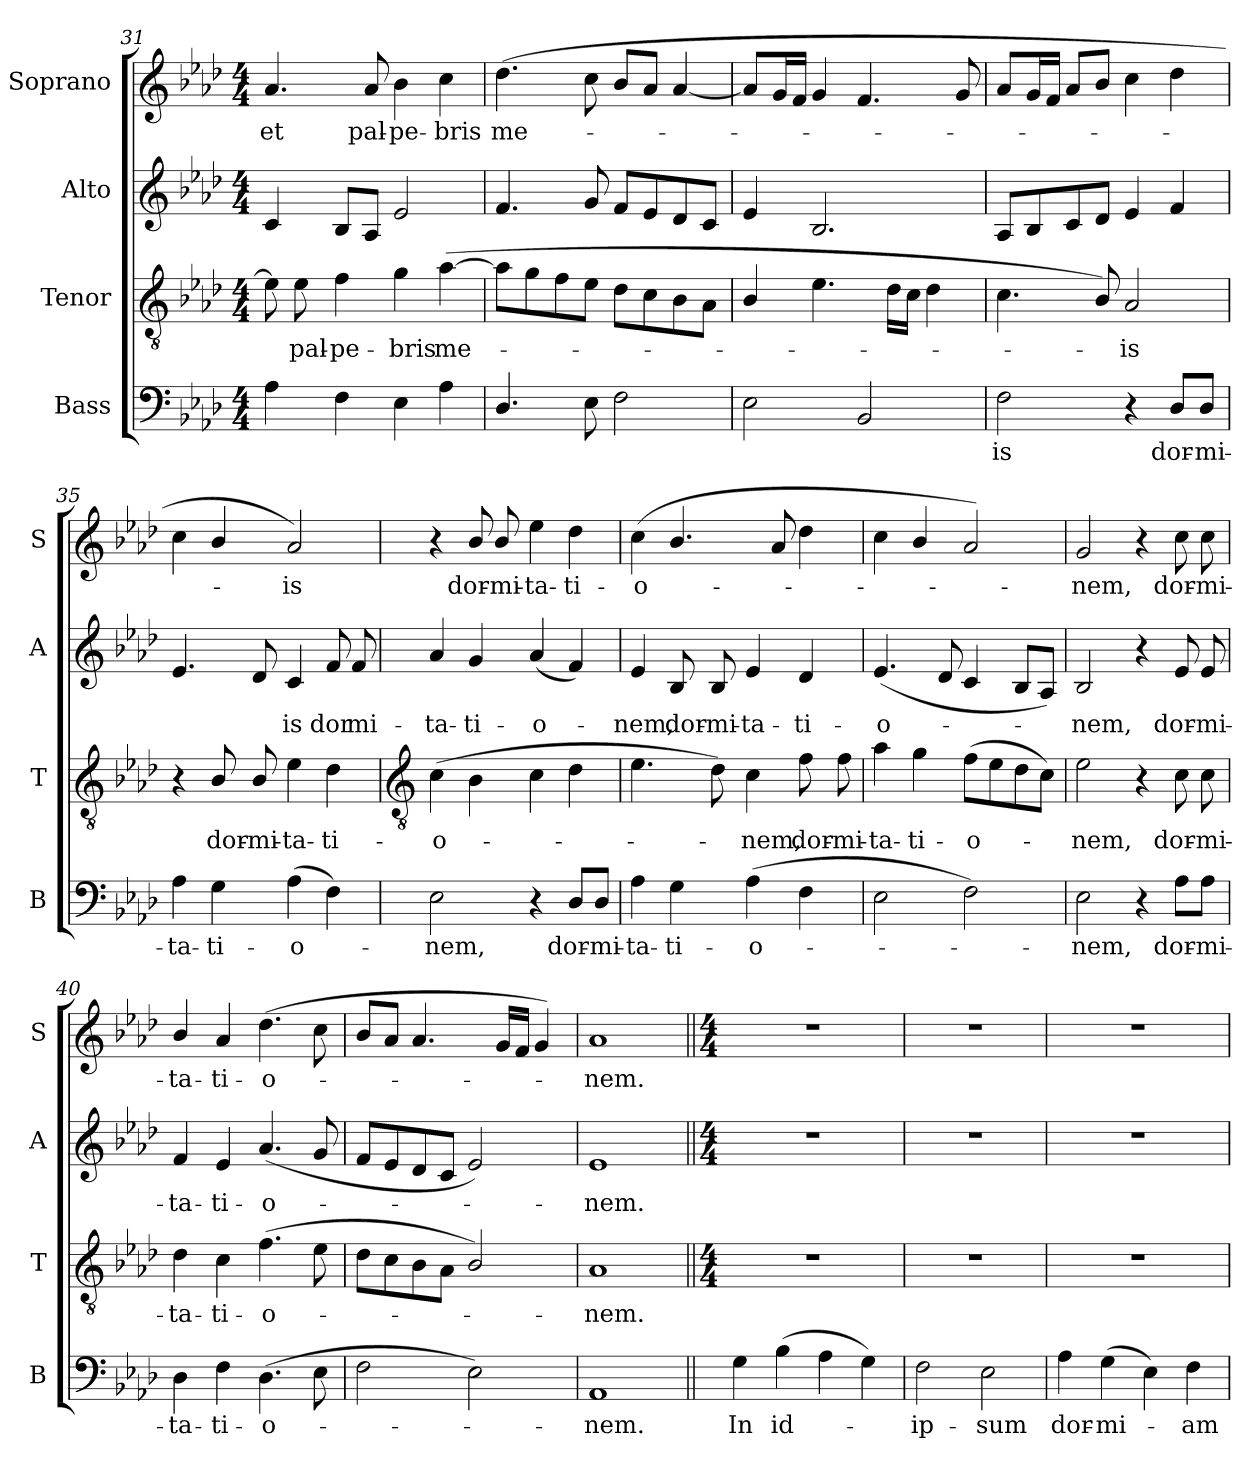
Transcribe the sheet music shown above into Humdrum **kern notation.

**kern	**text	**kern	**text	**kern	**text	**kern	**text
*part4	*part4	*part3	*part3	*part2	*part2	*part1	*part1
*staff4	*staff4	*staff3	*staff3	*staff2	*staff2	*staff1	*staff1
*I"Bass	*	*I"Tenor	*	*I"Alto	*	*I"Soprano	*
*I'B	*	*I'T	*	*I'A	*	*I'S	*
*clefF4	*	*clefGv2	*	*clefG2	*	*clefG2	*
*k[b-e-a-d-]	*	*k[b-e-a-d-]	*	*k[b-e-a-d-]	*	*k[b-e-a-d-]	*
*A-:	*	*A-:	*	*A-:	*	*A-:	*
*M4/4	*	*M4/4	*	*M4/4	*	*M4/4	*
=31	=31	=31	=31	=31	=31	=31	=31
!	!	!	!	!	!	!	!LO:LY:b
4A-	.	8e-]	.	4c	.	4.a-	et
!	!	!	!LO:LY:b	!	!	!	!
.	.	8e-	pal-	.	.	.	.
!	!	!	!LO:LY:b	!	!	!	!
4F	.	4f	-pe-	8B-L	.	.	.
!	!	!	!	!	!	!	!LO:LY:b
.	.	.	.	8A-J	.	8a-	pal-
!	!	!	!LO:LY:b	!	!	!	!LO:LY:b
4E-	.	4g	-bris	2e-	.	4b-	-pe-
!	!	!	!LO:LY:b	!	!	!	!LO:LY:b
4A-	.	(>[4a-	me-	.	.	4cc	-bris
=32	=32	=32	=32	=32	=32	=32	=32
!	!	!	!	!	!	!	!LO:LY:b
4.D-/	.	8a-L]	.	4.f	.	(>4.dd-	me-
.	.	8g	.	.	.	.	.
.	.	8f	.	.	.	.	.
8E-	.	8e-J	.	8g	.	8cc	.
2F	.	8d-L	.	8fL	.	8b-L	.
.	.	8c	.	8e-	.	8a-J	.
.	.	8B-	.	8d-	.	[4a-	.
.	.	8A-J	.	8cJ	.	.	.
=33	=33	=33	=33	=33	=33	=33	=33
2E-	.	4B-/	.	4e-	.	8a-L]	.
.	.	.	.	.	.	16gL	.
.	.	.	.	.	.	16fJJ	.
.	.	4.e-	.	2.B-	.	4g	.
2BB-	.	.	.	.	.	4.f	.
.	.	16d-LL	.	.	.	.	.
.	.	16cJJ	.	.	.	.	.
.	.	4d-	.	.	.	.	.
.	.	.	.	.	.	8g	.
=34	=34	=34	=34	=34	=34	=34	=34
!	!LO:LY:b	!	!	!	!	!	!
2F	is	4.c	.	8A-L	.	8a-L	.
.	.	.	.	8B-	.	16gL	.
.	.	.	.	.	.	16fJJ	.
.	.	.	.	8c	.	8a-L	.
.	.	8B-/)	.	8d-J	.	8b-J	.
!	!	!	!LO:LY:b	!	!	!	!
4r	.	2A-	is	4e-	.	4cc	.
!	!LO:LY:b	!	!	!	!	!	!
8D-/L	dor-	.	.	4f	.	4dd-	.
!	!LO:LY:b	!	!	!	!	!	!
8D-/J	-mi-	.	.	.	.	.	.
=35	=35	=35	=35	=35	=35	=35	=35
!	!LO:LY:b	!	!	!	!	!	!
4A-	-ta-	4r	.	4.e-	.	4cc	.
!	!LO:LY:b	!	!LO:LY:b	!	!	!	!
4G	-ti-	8B-/	dor-	.	.	4b-/	.
!	!	!	!LO:LY:b	!	!	!	!
.	.	8B-/	-mi-	8d-	.	.	.
!	!LO:LY:b	!	!LO:LY:b	!	!LO:LY:b	!	!LO:LY:b
(>4A-	-o-	4e-	-ta-	4c	is	2a-)	is
!	!	!	!LO:LY:b	!	!LO:LY:b	!	!
4F)	.	4d-	-ti-	8f	dor	.	.
!	!	!	!	!	!LO:LY:b	!	!
.	.	.	.	8f	mi-	.	.
!!LO:LB:g=z
=36	=36	=36	=36	=36	=36	=36	=36
*	*	*clefGv2	*	*	*	*	*
!	!LO:LY:b	!	!LO:LY:b	!	!LO:LY:b	!	!
2E-	nem,	(>4c	-o-	4a-	-ta-	4r	.
!	!	!	!	!	!LO:LY:b	!	!LO:LY:b
.	.	4B-	.	4g	-ti-	8b-/	dor-
!	!	!	!	!	!	!	!LO:LY:b
.	.	.	.	.	.	8b-/	-mi-
!	!	!	!	!	!LO:LY:b	!	!LO:LY:b
4r	.	4c	.	(<4a-	-o-	4ee-	-ta-
!	!LO:LY:b	!	!	!	!	!	!LO:LY:b
8D-/L	dor-	4d-	.	4f)	.	4dd-	-ti-
!	!LO:LY:b	!	!	!	!	!	!
8D-/J	-mi-	.	.	.	.	.	.
=37	=37	=37	=37	=37	=37	=37	=37
!	!LO:LY:b	!	!	!	!LO:LY:b	!	!LO:LY:b
4A-	-ta-	4.e-	.	4e-	nem,	(<4cc	-o-
!	!LO:LY:b	!	!	!	!LO:LY:b	!	!
4G	-ti-	.	.	8B-	dor-	4.b-/	.
!	!	!	!	!	!LO:LY:b	!	!
.	.	8d-)	.	8B-	-mi-	.	.
!	!LO:LY:b	!	!LO:LY:b	!	!LO:LY:b	!	!
(>4A-	-o-	4c	nem,	4e-	-ta-	.	.
.	.	.	.	.	.	8a-	.
!	!	!	!LO:LY:b	!	!LO:LY:b	!	!
4F	.	8f	dor-	4d-	-ti-	4dd-	.
!	!	!	!LO:LY:b	!	!	!	!
.	.	8f	-mi-	.	.	.	.
=38	=38	=38	=38	=38	=38	=38	=38
!	!	!	!LO:LY:b	!	!LO:LY:b	!	!
2E-	.	4a-	-ta-	(<4.e-	-o-	4cc	.
!	!	!	!LO:LY:b	!	!	!	!
.	.	4g	-ti-	.	.	4b-/	.
.	.	.	.	8d-	.	.	.
!	!	!	!LO:LY:b	!	!	!	!
2F)	.	(>8fL	-o-	4c	.	2a-)	.
.	.	8e-	.	.	.	.	.
.	.	8d-	.	8B-L	.	.	.
.	.	8cJ)	.	8A-J)	.	.	.
=39	=39	=39	=39	=39	=39	=39	=39
!	!LO:LY:b	!	!LO:LY:b	!	!LO:LY:b	!	!LO:LY:b
2E-	nem,	2e-	nem,	2B-	nem,	2g	nem,
4r	.	4r	.	4r	.	4r	.
!	!LO:LY:b	!	!LO:LY:b	!	!LO:LY:b	!	!LO:LY:b
8A-\L	dor-	8c	dor-	8e-	dor-	8cc	dor-
!	!LO:LY:b	!	!LO:LY:b	!	!LO:LY:b	!	!LO:LY:b
8A-\J	-mi-	8c	-mi-	8e-	-mi-	8cc	-mi-
=40	=40	=40	=40	=40	=40	=40	=40
!	!LO:LY:b	!	!LO:LY:b	!	!LO:LY:b	!	!LO:LY:b
4D-	-ta-	4d-	-ta-	4f	-ta-	4b-/	-ta-
!	!LO:LY:b	!	!LO:LY:b	!	!LO:LY:b	!	!LO:LY:b
4F	-ti-	4c	-ti-	4e-	-ti-	4a-	-ti-
!	!LO:LY:b	!	!LO:LY:b	!	!LO:LY:b	!	!LO:LY:b
(>4.D-	-o-	(>4.f	-o-	(<4.a-	-o-	(>4.dd-	-o-
8E-	.	8e-	.	8g	.	8cc	.
=41	=41	=41	=41	=41	=41	=41	=41
2F	.	8d-L	.	8fL	.	8b-L	.
.	.	8c	.	8e-	.	8a-J	.
.	.	8B-	.	8d-	.	4.a-	.
.	.	8A-J	.	8cJ	.	.	.
2E-)	.	2B-/)	.	2e-)	.	.	.
.	.	.	.	.	.	16gLL	.
.	.	.	.	.	.	16fJJ	.
.	.	.	.	.	.	4g)	.
=42	=42	=42	=42	=42	=42	=42	=42
!	!LO:LY:b	!	!LO:LY:b	!	!LO:LY:b	!	!LO:LY:b
1AA-	nem.	1A-	nem.	1e-	nem.	1a-	nem.
!!LO:LB:g=z
=43||	=43||	=43||	=43||	=43||	=43||	=43||	=43||
*	*	*M4/4	*	*M4/4	*	*M4/4	*
!	!LO:LY:b	!	!	!	!	!	!
4G	In	1r	.	1r	.	1r	.
!	!LO:LY:b	!	!	!	!	!	!
(>4B-	id-	.	.	.	.	.	.
4A-	.	.	.	.	.	.	.
4G)	.	.	.	.	.	.	.
=44	=44	=44	=44	=44	=44	=44	=44
!	!LO:LY:b	!	!	!	!	!	!
2F	ip-	1r	.	1r	.	1r	.
!	!LO:LY:b	!	!	!	!	!	!
2E-	-sum	.	.	.	.	.	.
=45	=45	=45	=45	=45	=45	=45	=45
!	!LO:LY:b	!	!	!	!	!	!
4A-	dor-	1r	.	1r	.	1r	.
!	!LO:LY:b	!	!	!	!	!	!
(>4G	-mi-	.	.	.	.	.	.
4E-)	.	.	.	.	.	.	.
!	!LO:LY:b	!	!	!	!	!	!
4F	am	.	.	.	.	.	.
=	=	=	=	=	=	=	=
*-	*-	*-	*-	*-	*-	*-	*-
